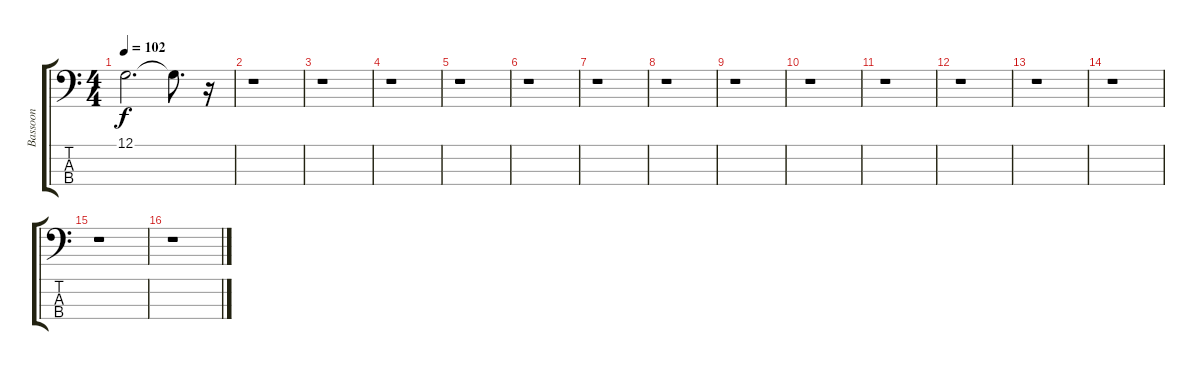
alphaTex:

\track ("Bassoon " "Bassoon ") {instrument bassoon}
\staff {score tabs}
\tuning (G2 D2 A1 E1) {hide}
\ts (4 4)
\tempo 102
\clef f4
\ks c
12.1{t}.2{d dy f} 12.1{t}.8{d} r.16 |
r.1 |
r.1 |
r.1 |
r.1 |
r.1 |
r.1 |
r.1 |
r.1 |
r.1 |
r.1 |
r.1 |
r.1 |
r.1 |
r.1 |
r.1
